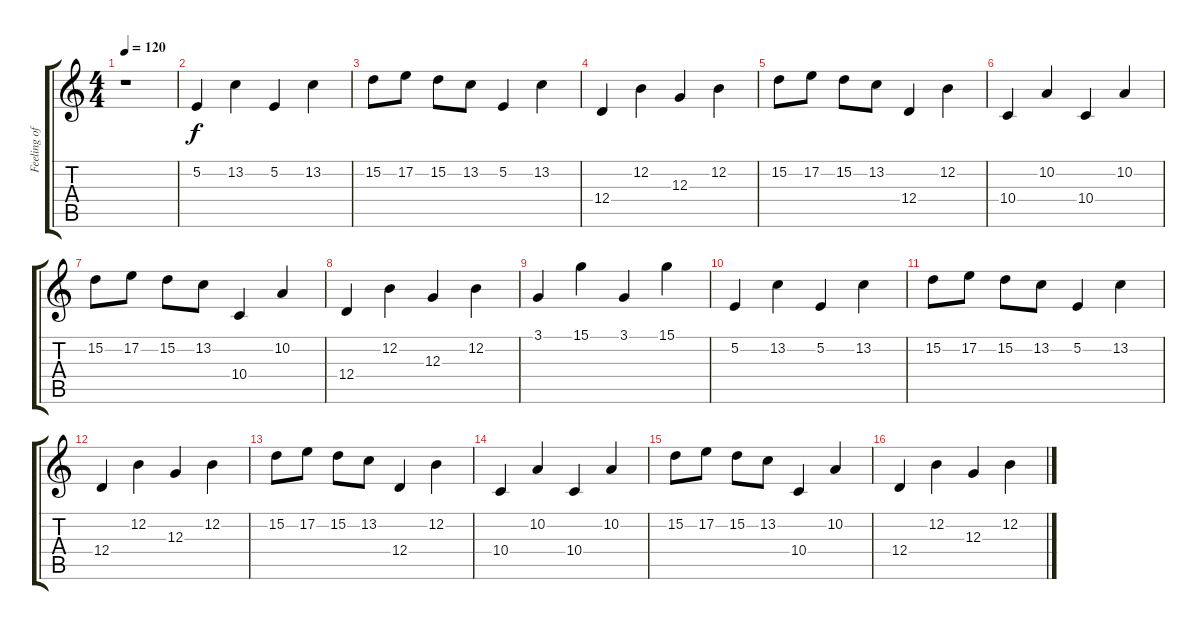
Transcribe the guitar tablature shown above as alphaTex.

\track ("Feeling of contentment" "Feeling of") {instrument fx5brightness}
\staff {score tabs}
\tuning (E4 B3 G3 D3 A2 E2) {hide}
\ts (4 4)
\tempo 120
\clef g2
\ks c
r.1{dy f} |
5.2.4 13.2.4 5.2.4 13.2.4 |
15.2.8 17.2.8 15.2.8 13.2.8 5.2.4 13.2.4 |
12.4.4 12.2.4 12.3.4 12.2.4 |
15.2.8 17.2.8 15.2.8 13.2.8 12.4.4 12.2.4 |
10.4.4 10.2.4 10.4.4 10.2.4 |
15.2.8 17.2.8 15.2.8 13.2.8 10.4.4 10.2.4 |
12.4.4 12.2.4 12.3.4 12.2.4 |
3.1.4 15.1.4 3.1.4 15.1.4 |
5.2.4 13.2.4 5.2.4 13.2.4 |
15.2.8 17.2.8 15.2.8 13.2.8 5.2.4 13.2.4 |
12.4.4 12.2.4 12.3.4 12.2.4 |
15.2.8 17.2.8 15.2.8 13.2.8 12.4.4 12.2.4 |
10.4.4 10.2.4 10.4.4 10.2.4 |
15.2.8 17.2.8 15.2.8 13.2.8 10.4.4 10.2.4 |
12.4.4 12.2.4 12.3.4 12.2.4
